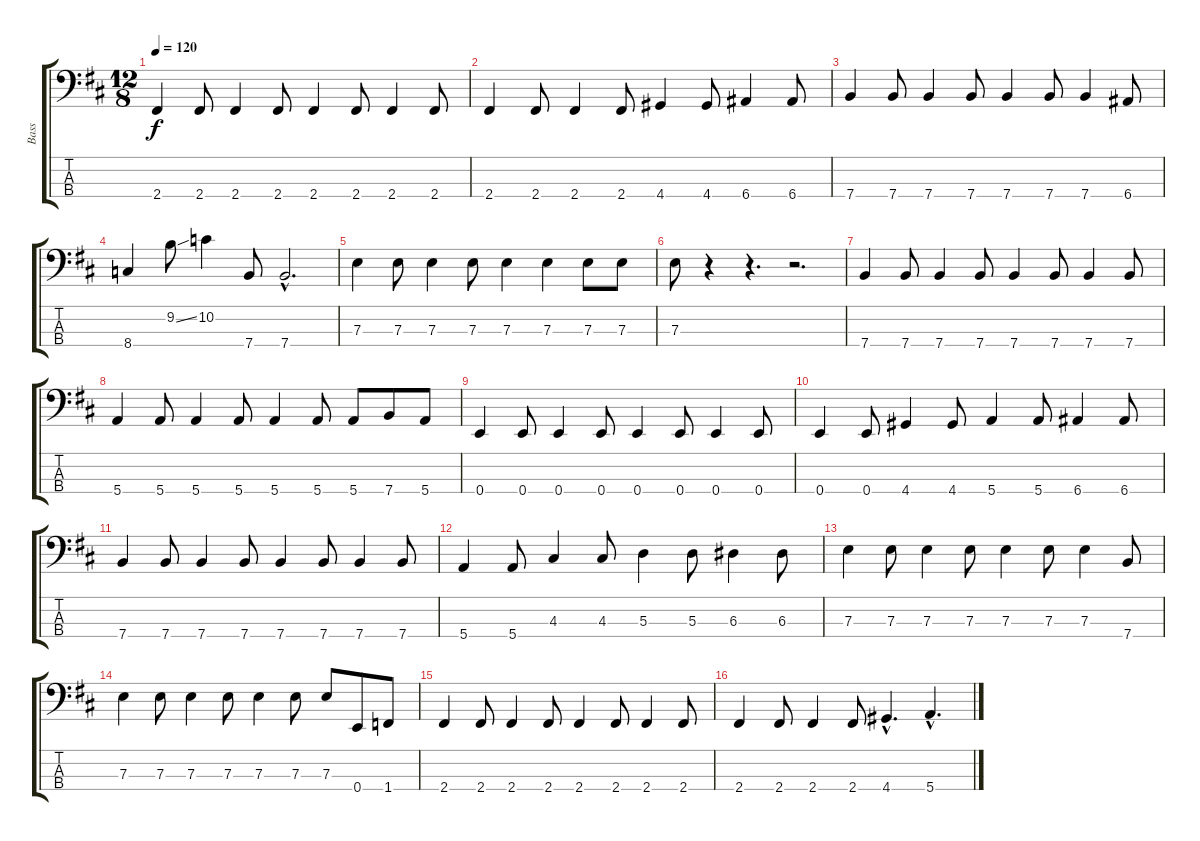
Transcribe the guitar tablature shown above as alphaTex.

\track ("Bass" "Bass") {instrument electricbasspick}
\staff {score tabs}
\tuning (G2 D2 A1 E1) {hide}
\ts (12 8)
\tempo 120
\clef f4
\ks d
2.4.4{dy f} 2.4.8 2.4.4 2.4.8 2.4.4 2.4.8 2.4.4 2.4.8 |
2.4.4 2.4.8 2.4.4 2.4.8 4.4.4 4.4.8 6.4.4 6.4.8 |
7.4.4 7.4.8 7.4.4 7.4.8 7.4.4 7.4.8 7.4.4 6.4.8 |
8.4.4 9.2{ss}.8 10.2.4 7.4.8 7.4{hac}.2{d} |
7.3.4 7.3.8 7.3.4 7.3.8 7.3.4 7.3.4 7.3.8 7.3.8 |
7.3.8 r.4 r.4{d} r.2{d} |
7.4.4 7.4.8 7.4.4 7.4.8 7.4.4 7.4.8 7.4.4 7.4.8 |
5.4.4 5.4.8 5.4.4 5.4.8 5.4.4 5.4.8 5.4.8 7.4.8 5.4.8 |
0.4.4 0.4.8 0.4.4 0.4.8 0.4.4 0.4.8 0.4.4 0.4.8 |
0.4.4 0.4.8 4.4.4 4.4.8 5.4.4 5.4.8 6.4.4 6.4.8 |
7.4.4 7.4.8 7.4.4 7.4.8 7.4.4 7.4.8 7.4.4 7.4.8 |
5.4.4 5.4.8 4.3.4 4.3.8 5.3.4 5.3.8 6.3.4 6.3.8 |
7.3.4 7.3.8 7.3.4 7.3.8 7.3.4 7.3.8 7.3.4 7.4.8 |
7.3.4 7.3.8 7.3.4 7.3.8 7.3.4 7.3.8 7.3.8 0.4.8 1.4.8 |
2.4.4 2.4.8 2.4.4 2.4.8 2.4.4 2.4.8 2.4.4 2.4.8 |
2.4.4 2.4.8 2.4.4 2.4.8 4.4{hac}.4{d} 5.4{hac}.4{d}
